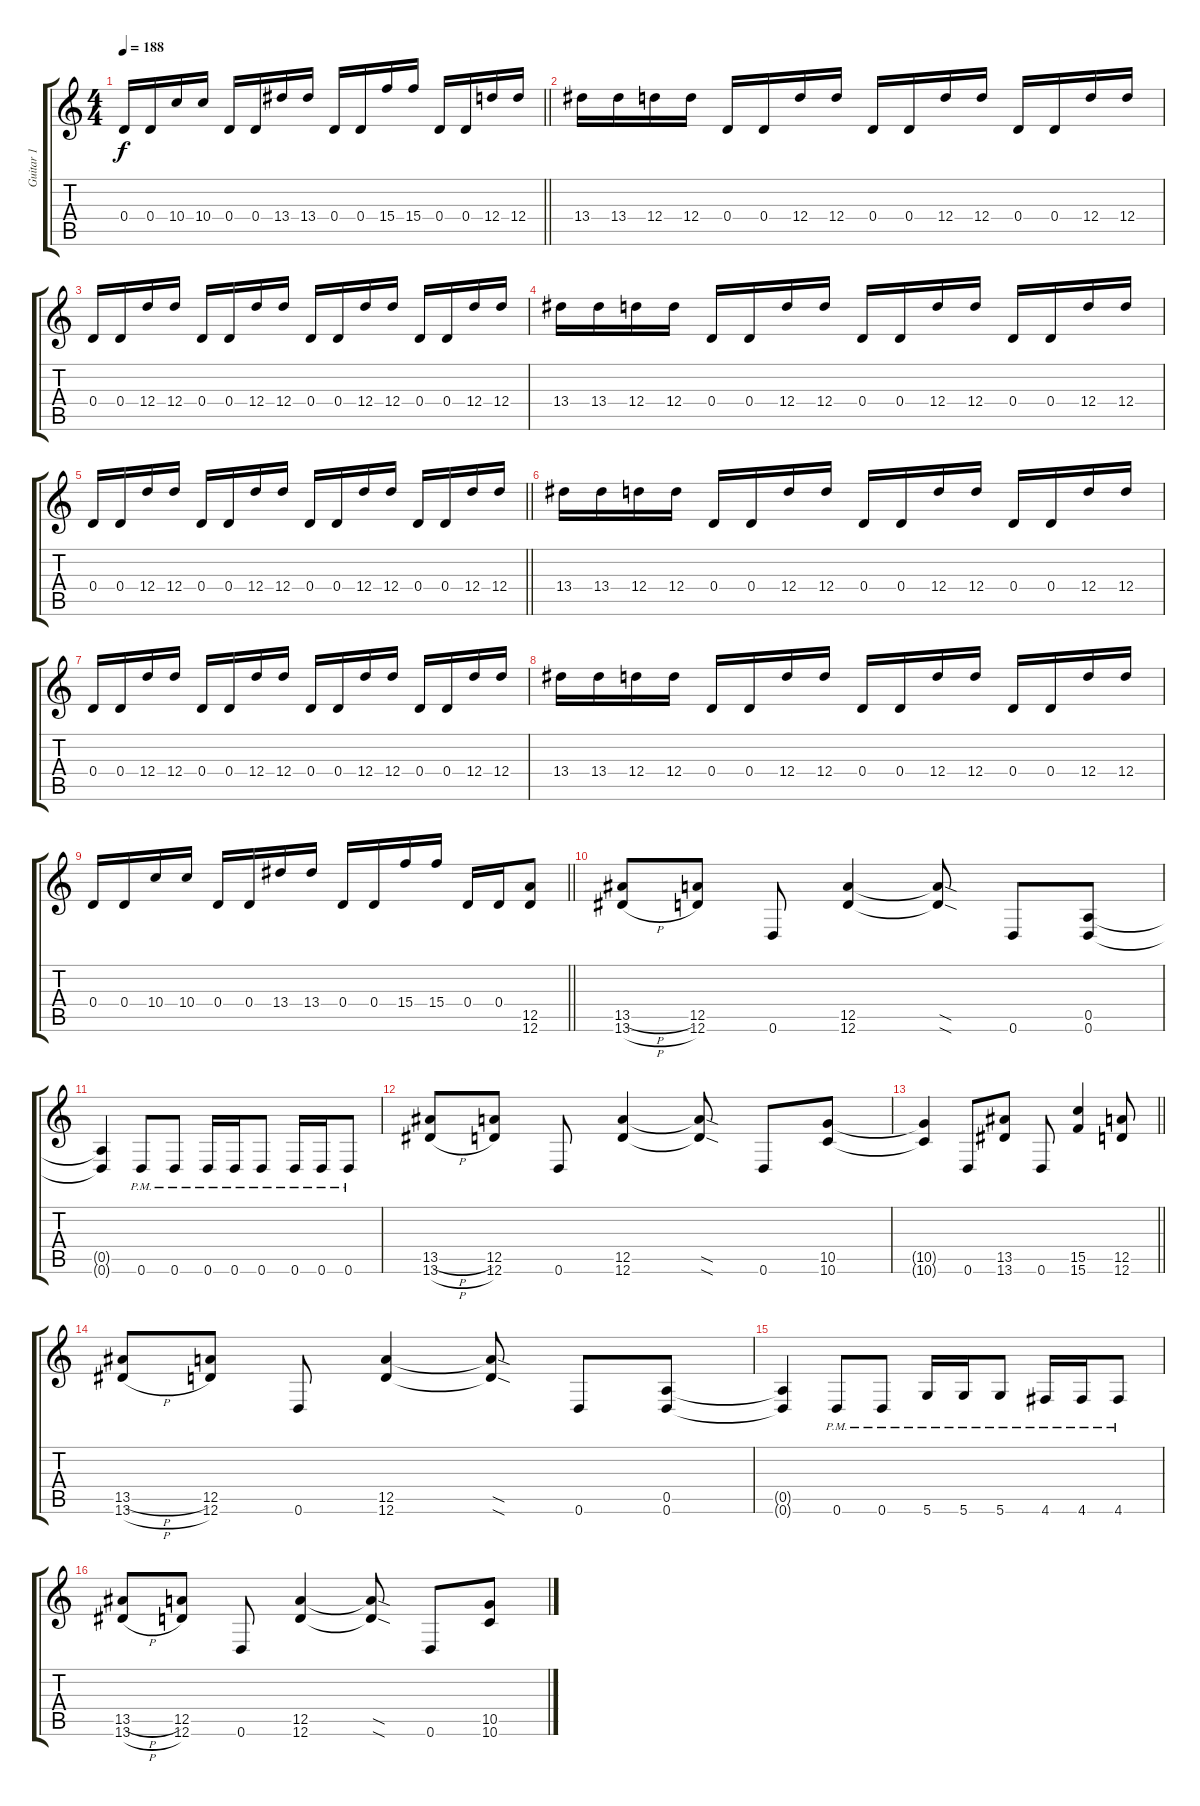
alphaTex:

\track ("Guitar 1" "Guitar 1") {instrument distortionguitar}
\staff {score tabs}
\tuning (E4 B3 G3 D3 A2 D2) {hide}
\ts (4 4)
\tempo 188
\clef g2
\barLineRight lightlight
\ks c
0.4.16{dy f} 0.4.16 10.4.16 10.4.16 0.4.16 0.4.16 13.4.16 13.4.16 0.4.16 0.4.16 15.4.16 15.4.16 0.4.16 0.4.16 12.4.16 12.4.16 |
13.4.16 13.4.16 12.4.16 12.4.16 0.4.16 0.4.16 12.4.16 12.4.16 0.4.16 0.4.16 12.4.16 12.4.16 0.4.16 0.4.16 12.4.16 12.4.16 |
0.4.16 0.4.16 12.4.16 12.4.16 0.4.16 0.4.16 12.4.16 12.4.16 0.4.16 0.4.16 12.4.16 12.4.16 0.4.16 0.4.16 12.4.16 12.4.16 |
13.4.16 13.4.16 12.4.16 12.4.16 0.4.16 0.4.16 12.4.16 12.4.16 0.4.16 0.4.16 12.4.16 12.4.16 0.4.16 0.4.16 12.4.16 12.4.16 |
\barLineRight lightlight
0.4.16 0.4.16 12.4.16 12.4.16 0.4.16 0.4.16 12.4.16 12.4.16 0.4.16 0.4.16 12.4.16 12.4.16 0.4.16 0.4.16 12.4.16 12.4.16 |
13.4.16 13.4.16 12.4.16 12.4.16 0.4.16 0.4.16 12.4.16 12.4.16 0.4.16 0.4.16 12.4.16 12.4.16 0.4.16 0.4.16 12.4.16 12.4.16 |
0.4.16 0.4.16 12.4.16 12.4.16 0.4.16 0.4.16 12.4.16 12.4.16 0.4.16 0.4.16 12.4.16 12.4.16 0.4.16 0.4.16 12.4.16 12.4.16 |
13.4.16 13.4.16 12.4.16 12.4.16 0.4.16 0.4.16 12.4.16 12.4.16 0.4.16 0.4.16 12.4.16 12.4.16 0.4.16 0.4.16 12.4.16 12.4.16 |
\barLineRight lightlight
0.4.16 0.4.16 10.4.16 10.4.16 0.4.16 0.4.16 13.4.16 13.4.16 0.4.16 0.4.16 15.4.16 15.4.16 0.4.16 0.4.16 (12.5 12.6).8 |
\section ("" "")
(13.5{h} 13.6{h}).8 (12.5 12.6).8 0.6.8 (12.5 12.6).4 (12.5{sod t} 12.6{sod t}).8 0.6.8 (0.5 0.6).8 |
(0.5{t} 0.6{t}).4 0.6{pm}.8 0.6{pm}.8 0.6{pm}.16 0.6{pm}.16 0.6{pm}.8 0.6{pm}.16 0.6{pm}.16 0.6{pm}.8 |
(13.5{h} 13.6{h}).8 (12.5 12.6).8 0.6.8 (12.5 12.6).4 (12.5{sod t} 12.6{sod t}).8 0.6.8 (10.5 10.6).8 |
\barLineRight lightlight
(10.5{t} 10.6{t}).4 0.6.8 (13.5 13.6).8 0.6.8 (15.5 15.6).4 (12.5 12.6).8 |
(13.5{h} 13.6{h}).8 (12.5 12.6).8 0.6.8 (12.5 12.6).4 (12.5{sod t} 12.6{sod t}).8 0.6.8 (0.5 0.6).8 |
(0.5{t} 0.6{t}).4 0.6{pm}.8 0.6{pm}.8 5.6{pm}.16 5.6{pm}.16 5.6{pm}.8 4.6{pm}.16 4.6{pm}.16 4.6{pm}.8 |
(13.5{h} 13.6{h}).8 (12.5 12.6).8 0.6.8 (12.5 12.6).4 (12.5{sod t} 12.6{sod t}).8 0.6.8 (10.5 10.6).8
